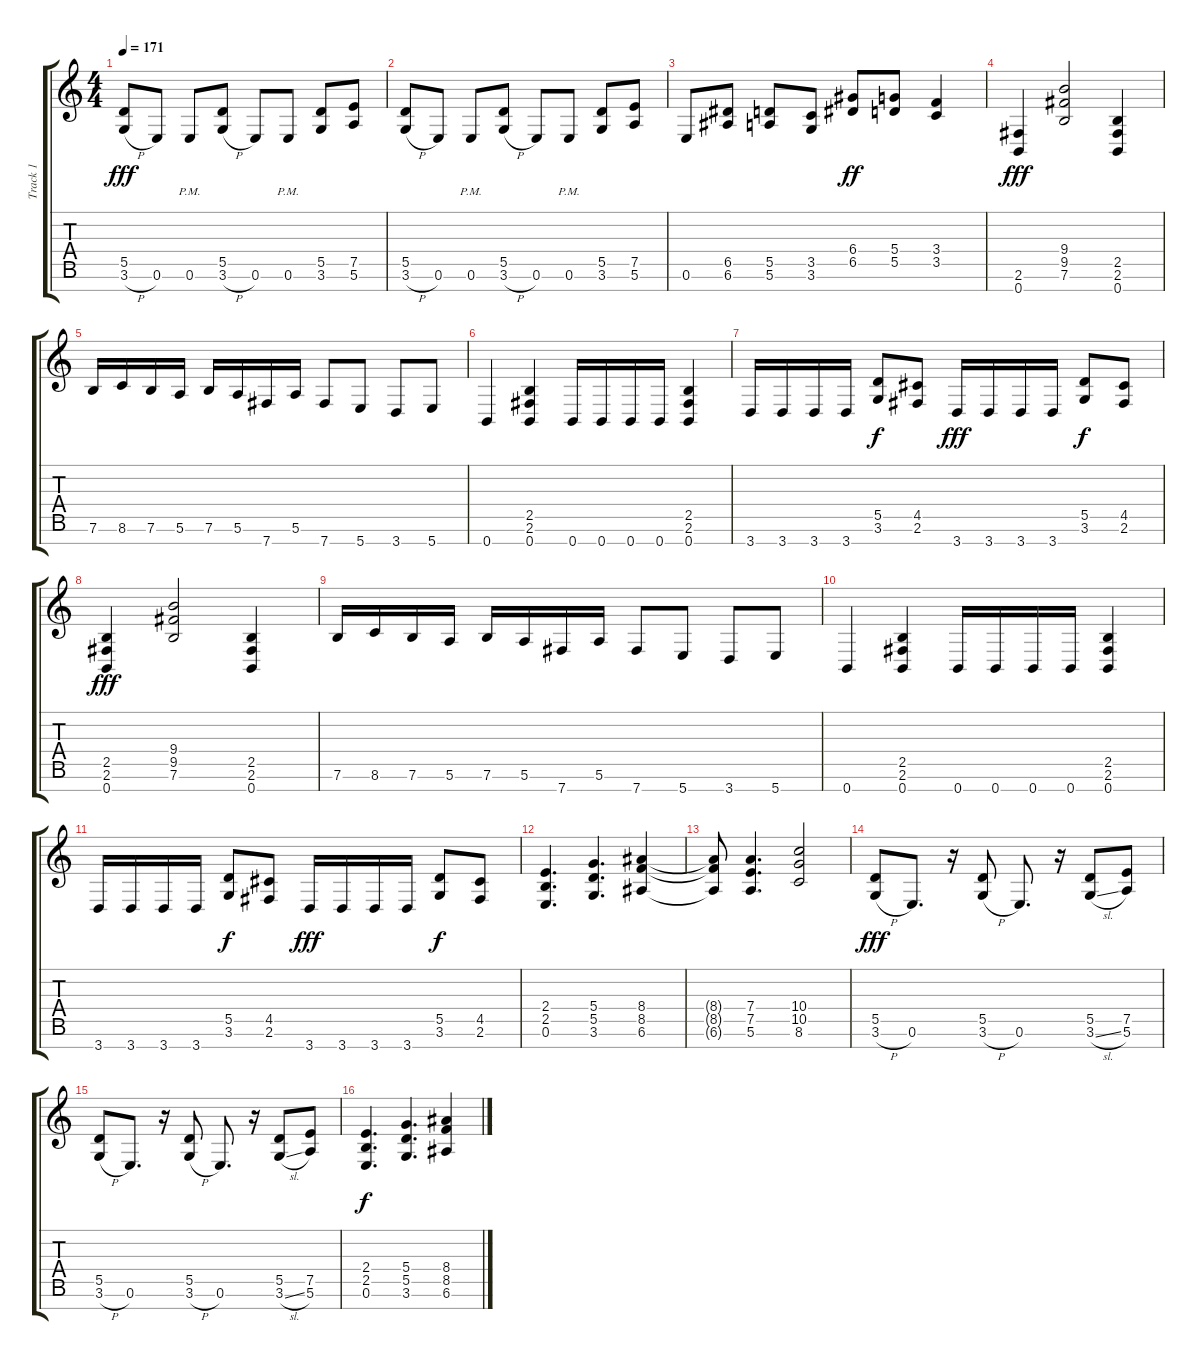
\track ("Track 1" "Track 1") {instrument distortionguitar}
\staff {score tabs}
\tuning (E4 B3 G3 D3 A2 E2 B1) {hide}
\ts (4 4)
\tempo 171
\clef g2
\ks c
(5.5 3.6{h}).8{dy fff} 0.6.8 0.6{pm}.8 (5.5 3.6{h}).8 0.6.8 0.6{pm}.8 (5.5 3.6).8 (7.5 5.6).8 |
(5.5 3.6{h}).8 0.6.8 0.6{pm}.8 (5.5 3.6{h}).8 0.6.8 0.6{pm}.8 (5.5 3.6).8 (7.5 5.6).8 |
0.6.8 (6.5 6.6).8 (5.5 5.6).8 (3.5 3.6).8 (6.4 6.5).8{dy ff} (5.4 5.5).8 (3.4 3.5).4 |
(2.6 0.7).4{dy fff} (9.4 9.5 7.6).2 (2.5 2.6 0.7).4 |
7.6.16 8.6.16 7.6.16 5.6.16 7.6.16 5.6.16 7.7.16 5.6.16 7.7.8 5.7.8 3.7.8 5.7.8 |
0.7.4 (2.5 2.6 0.7).4 0.7.16 0.7.16 0.7.16 0.7.16 (2.5 2.6 0.7).4 |
3.7.16 3.7.16 3.7.16 3.7.16 (5.5 3.6).8{dy f} (4.5 2.6).8 3.7.16{dy fff} 3.7.16 3.7.16 3.7.16 (5.5 3.6).8{dy f} (4.5 2.6).8 |
(2.5 2.6 0.7).4{dy fff} (9.4 9.5 7.6).2 (2.5 2.6 0.7).4 |
7.6.16 8.6.16 7.6.16 5.6.16 7.6.16 5.6.16 7.7.16 5.6.16 7.7.8 5.7.8 3.7.8 5.7.8 |
0.7.4 (2.5 2.6 0.7).4 0.7.16 0.7.16 0.7.16 0.7.16 (2.5 2.6 0.7).4 |
3.7.16 3.7.16 3.7.16 3.7.16 (5.5 3.6).8{dy f} (4.5 2.6).8 3.7.16{dy fff} 3.7.16 3.7.16 3.7.16 (5.5 3.6).8{dy f} (4.5 2.6).8 |
(2.4 2.5 0.6).4{d} (5.4 5.5 3.6).4{d} (8.4 8.5 6.6).4 |
(8.4{t} 8.5{t} 6.6{t}).8 (7.4 7.5 5.6).4{d} (10.4 10.5 8.6).2 |
(5.5 3.6{h}).8{dy fff} 0.6.8{d} r.16 (5.5 3.6{h}).8 0.6.8{d} r.16 (5.5 3.6{sl}).8 (7.5 5.6).8 |
(5.5 3.6{h}).8 0.6.8{d} r.16 (5.5 3.6{h}).8 0.6.8{d} r.16 (5.5 3.6{sl}).8 (7.5 5.6).8 |
(2.4 2.5 0.6).4{d dy f} (5.4 5.5 3.6).4{d} (8.4 8.5 6.6).4
